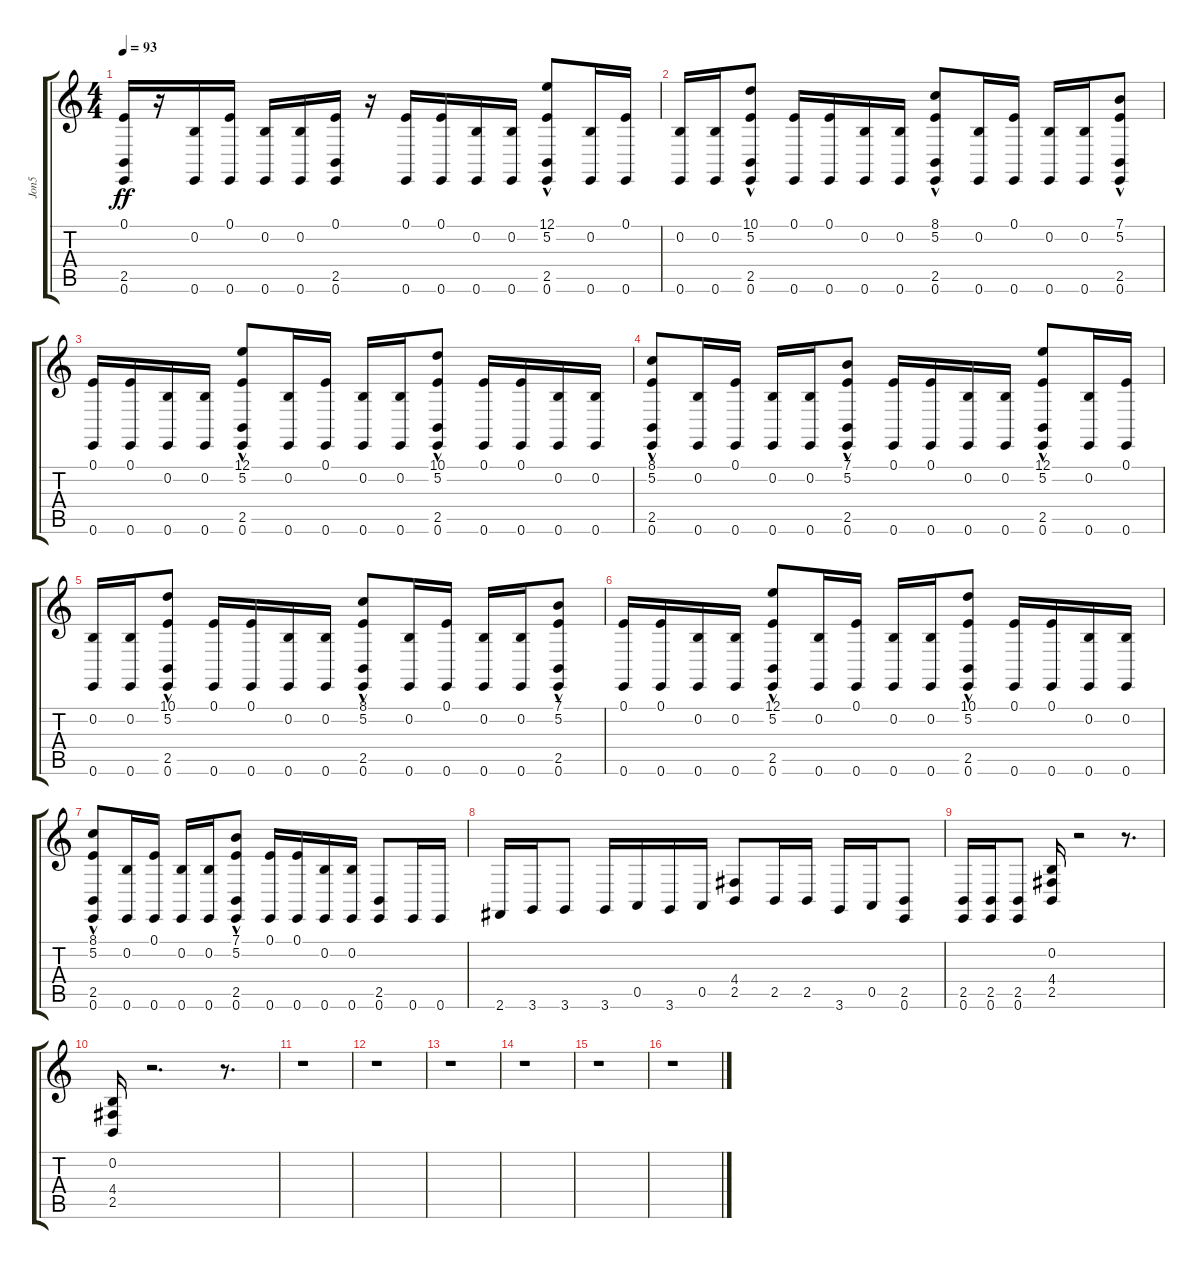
\track ("Jon5" "Jon5") {instrument orchestralharp}
\staff {score tabs}
\tuning (E4 B3 G3 D3 A2 E2) {hide}
\ts (4 4)
\tempo 93
\clef g2
\ks c
(0.1 2.5 0.6).16{dy ff} r.16 (0.2 0.6).16 (0.1 0.6).16 (0.2 0.6).16 (0.2 0.6).16 (0.1 2.5 0.6).16 r.16 (0.1 0.6).16 (0.1 0.6).16 (0.2 0.6).16 (0.2 0.6).16 (12.1{hac} 5.2 2.5 0.6).8 (0.2 0.6).16 (0.1 0.6).16 |
(0.2 0.6).16 (0.2 0.6).16 (10.1{hac} 5.2 2.5 0.6).8 (0.1 0.6).16 (0.1 0.6).16 (0.2 0.6).16 (0.2 0.6).16 (8.1{hac} 5.2 2.5 0.6).8 (0.2 0.6).16 (0.1 0.6).16 (0.2 0.6).16 (0.2 0.6).16 (7.1{hac} 5.2 2.5 0.6).8 |
(0.1 0.6).16 (0.1 0.6).16 (0.2 0.6).16 (0.2 0.6).16 (12.1{hac} 5.2 2.5 0.6).8 (0.2 0.6).16 (0.1 0.6).16 (0.2 0.6).16 (0.2 0.6).16 (10.1{hac} 5.2 2.5 0.6).8 (0.1 0.6).16 (0.1 0.6).16 (0.2 0.6).16 (0.2 0.6).16 |
(8.1{hac} 5.2 2.5 0.6).8 (0.2 0.6).16 (0.1 0.6).16 (0.2 0.6).16 (0.2 0.6).16 (7.1{hac} 5.2 2.5 0.6).8 (0.1 0.6).16 (0.1 0.6).16 (0.2 0.6).16 (0.2 0.6).16 (12.1{hac} 5.2 2.5 0.6).8 (0.2 0.6).16 (0.1 0.6).16 |
(0.2 0.6).16 (0.2 0.6).16 (10.1{hac} 5.2 2.5 0.6).8 (0.1 0.6).16 (0.1 0.6).16 (0.2 0.6).16 (0.2 0.6).16 (8.1{hac} 5.2 2.5 0.6).8 (0.2 0.6).16 (0.1 0.6).16 (0.2 0.6).16 (0.2 0.6).16 (7.1{hac} 5.2 2.5 0.6).8 |
(0.1 0.6).16 (0.1 0.6).16 (0.2 0.6).16 (0.2 0.6).16 (12.1{hac} 5.2 2.5 0.6).8 (0.2 0.6).16 (0.1 0.6).16 (0.2 0.6).16 (0.2 0.6).16 (10.1{hac} 5.2 2.5 0.6).8 (0.1 0.6).16 (0.1 0.6).16 (0.2 0.6).16 (0.2 0.6).16 |
(8.1{hac} 5.2 2.5 0.6).8 (0.2 0.6).16 (0.1 0.6).16 (0.2 0.6).16 (0.2 0.6).16 (7.1{hac} 5.2 2.5 0.6).8 (0.1 0.6).16 (0.1 0.6).16 (0.2 0.6).16 (0.2 0.6).16 (2.5 0.6).8 0.6.16 0.6.16 |
2.6.16 3.6.16 3.6.8 3.6.16 0.5.16 3.6.16 0.5.16 (4.4 2.5).8 2.5.16 2.5.16 3.6.16 0.5.16 (2.5 0.6).8 |
(2.5 0.6).16 (2.5 0.6).16 (2.5 0.6).8 (0.2 4.4 2.5).16 r.2 r.8{d} |
(0.2 4.4 2.5).16 r.2{d} r.8{d} |
r.1 |
r.1 |
r.1 |
r.1 |
r.1 |
r.1
